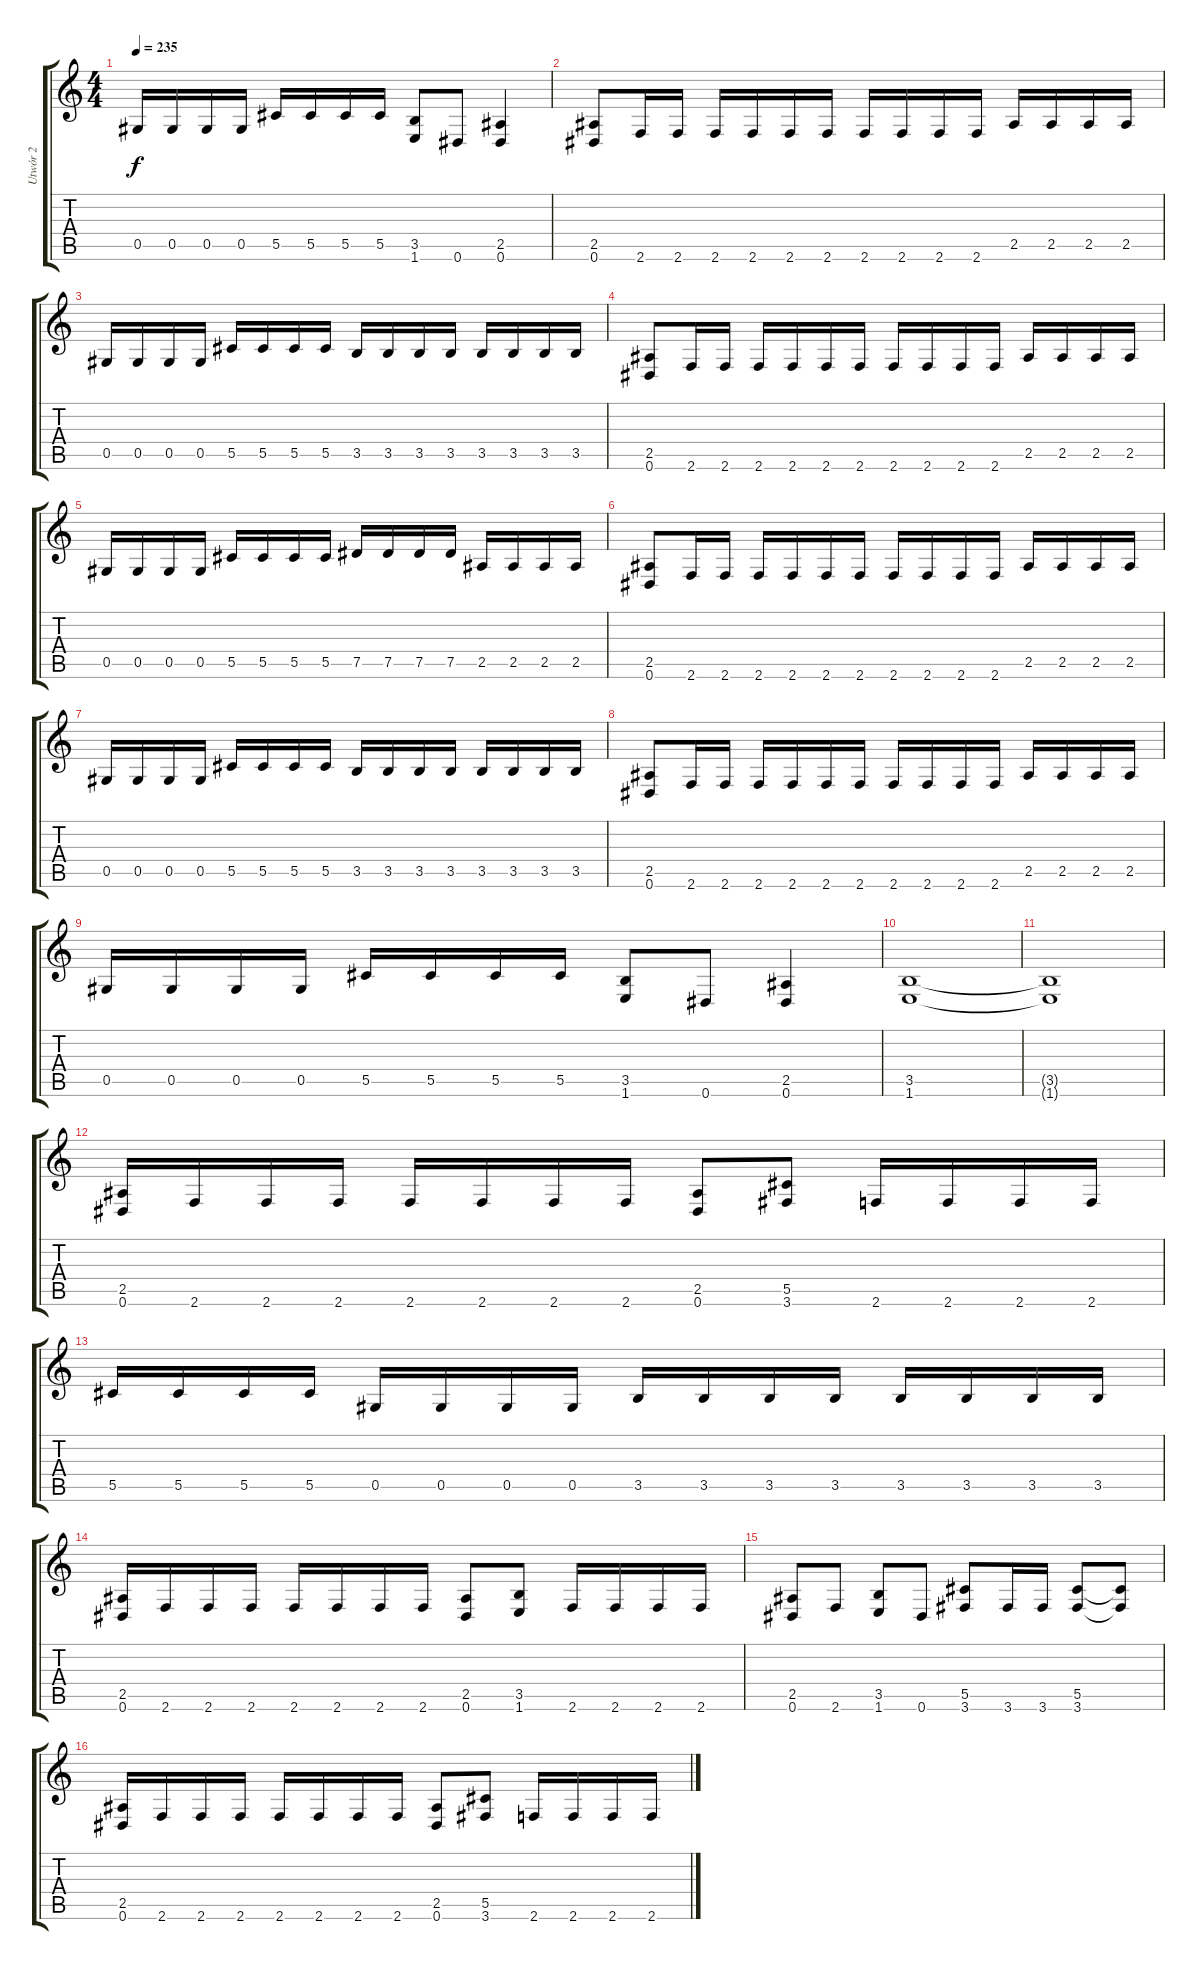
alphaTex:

\track ("Utwór 2" "Utwór 2") {instrument distortionguitar}
\staff {score tabs}
\tuning (Eb4 Bb3 Gb3 Db3 Ab2 Eb2) {hide}
\ts (4 4)
\tempo 235
\clef g2
\ks c
0.5.16{dy f} 0.5.16 0.5.16 0.5.16 5.5.16 5.5.16 5.5.16 5.5.16 (3.5 1.6).8 0.6.8 (2.5 0.6).4 |
(2.5 0.6).8 2.6.16 2.6.16 2.6.16 2.6.16 2.6.16 2.6.16 2.6.16 2.6.16 2.6.16 2.6.16 2.5.16 2.5.16 2.5.16 2.5.16 |
0.5.16 0.5.16 0.5.16 0.5.16 5.5.16 5.5.16 5.5.16 5.5.16 3.5.16 3.5.16 3.5.16 3.5.16 3.5.16 3.5.16 3.5.16 3.5.16 |
(2.5 0.6).8 2.6.16 2.6.16 2.6.16 2.6.16 2.6.16 2.6.16 2.6.16 2.6.16 2.6.16 2.6.16 2.5.16 2.5.16 2.5.16 2.5.16 |
0.5.16 0.5.16 0.5.16 0.5.16 5.5.16 5.5.16 5.5.16 5.5.16 7.5.16 7.5.16 7.5.16 7.5.16 2.5.16 2.5.16 2.5.16 2.5.16 |
(2.5 0.6).8 2.6.16 2.6.16 2.6.16 2.6.16 2.6.16 2.6.16 2.6.16 2.6.16 2.6.16 2.6.16 2.5.16 2.5.16 2.5.16 2.5.16 |
0.5.16 0.5.16 0.5.16 0.5.16 5.5.16 5.5.16 5.5.16 5.5.16 3.5.16 3.5.16 3.5.16 3.5.16 3.5.16 3.5.16 3.5.16 3.5.16 |
(2.5 0.6).8 2.6.16 2.6.16 2.6.16 2.6.16 2.6.16 2.6.16 2.6.16 2.6.16 2.6.16 2.6.16 2.5.16 2.5.16 2.5.16 2.5.16 |
0.5.16 0.5.16 0.5.16 0.5.16 5.5.16 5.5.16 5.5.16 5.5.16 (3.5 1.6).8 0.6.8 (2.5 0.6).4 |
(3.5 1.6).1 |
(3.5{t} 1.6{t}).1 |
(2.5 0.6).16 2.6.16 2.6.16 2.6.16 2.6.16 2.6.16 2.6.16 2.6.16 (2.5 0.6).8 (5.5 3.6).8 2.6.16 2.6.16 2.6.16 2.6.16 |
5.5.16 5.5.16 5.5.16 5.5.16 0.5.16 0.5.16 0.5.16 0.5.16 3.5.16 3.5.16 3.5.16 3.5.16 3.5.16 3.5.16 3.5.16 3.5.16 |
(2.5 0.6).16 2.6.16 2.6.16 2.6.16 2.6.16 2.6.16 2.6.16 2.6.16 (2.5 0.6).8 (3.5 1.6).8 2.6.16 2.6.16 2.6.16 2.6.16 |
(2.5 0.6).8 2.6.8 (3.5 1.6).8 0.6.8 (5.5 3.6).8 3.6.16 3.6.16 (5.5 3.6).8 (5.5{t} 3.6{t}).8 |
(2.5 0.6).16 2.6.16 2.6.16 2.6.16 2.6.16 2.6.16 2.6.16 2.6.16 (2.5 0.6).8 (5.5 3.6).8 2.6.16 2.6.16 2.6.16 2.6.16
